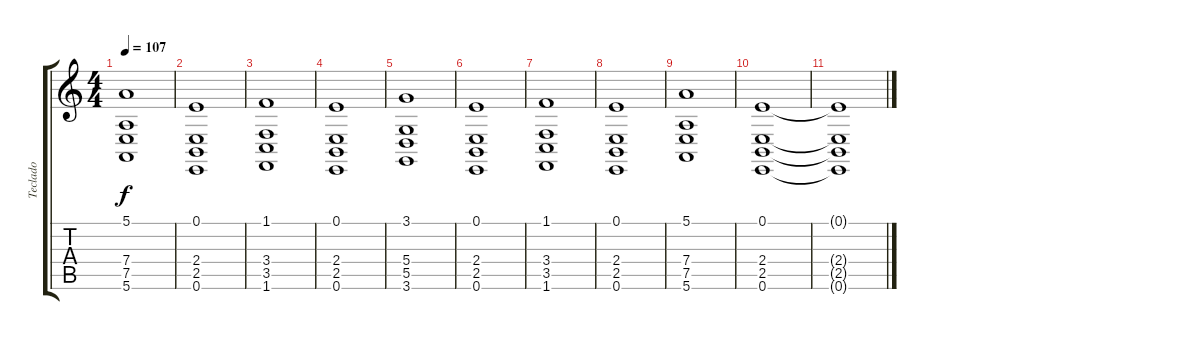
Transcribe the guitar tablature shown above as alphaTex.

\track ("Teclado" "Teclado") {instrument choiraahs}
\staff {score tabs}
\tuning (E4 B3 G3 D3 A2 E2) {hide}
\ts (4 4)
\tempo 107
\clef g2
\ks c
(5.1 7.4 7.5 5.6).1{dy f} |
(0.1 2.4 2.5 0.6).1 |
(1.1 3.4 3.5 1.6).1 |
(0.1 2.4 2.5 0.6).1 |
(3.1 5.4 5.5 3.6).1 |
(0.1 2.4 2.5 0.6).1 |
(1.1 3.4 3.5 1.6).1 |
(0.1 2.4 2.5 0.6).1 |
(5.1 7.4 7.5 5.6).1 |
(0.1 2.4 2.5 0.6).1{volume 0} |
(0.1{t} 2.4{t} 2.5{t} 0.6{t}).1
